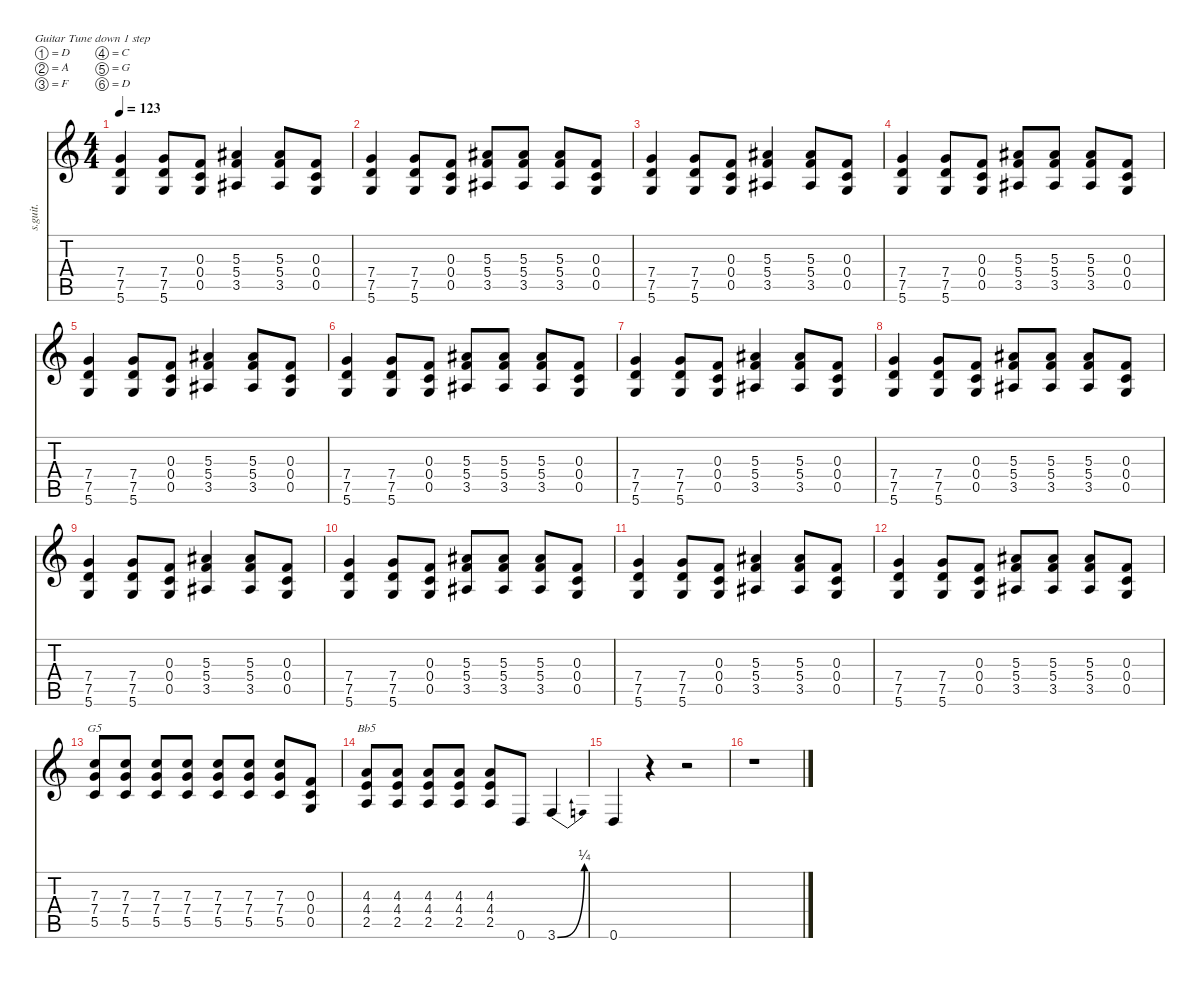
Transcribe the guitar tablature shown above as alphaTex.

\defaultSystemsLayout 4
\hideDynamics
\bracketExtendMode nobrackets
\track ("Kurt Cobain" "s.guit.") {instrument distortionguitar}
\staff {score tabs}
\tuning (D4 A3 F3 C3 G2 D2)
\chord ("G5" 3 1 2 2 0 x) {showdiagram false}
\chord ("Bb5" 3 1 2 2 0 x) {showdiagram false}
\ts (4 4)
\tempo 123
\clef g2
\ks c
(7.4 7.5 5.6).4{lyrics (0 "") lyrics (1 "") lyrics (2 "") lyrics (3 "") lyrics (4 "") dy fff} (7.4 7.5 5.6).8{lyrics (0 "") lyrics (1 "") lyrics (2 "") lyrics (3 "") lyrics (4 "")} (0.3 0.4 0.5).8{lyrics (0 "") lyrics (1 "") lyrics (2 "") lyrics (3 "") lyrics (4 "")} (5.3{acc #} 5.4 3.5{acc #}).4{lyrics (0 "") lyrics (1 "") lyrics (2 "") lyrics (3 "") lyrics (4 "")} (5.3{acc #} 5.4 3.5{acc #}).8{lyrics (0 "") lyrics (1 "") lyrics (2 "") lyrics (3 "") lyrics (4 "")} (0.3 0.4 0.5).8{lyrics (0 "") lyrics (1 "") lyrics (2 "") lyrics (3 "") lyrics (4 "")} |
(7.4 7.5 5.6).4{lyrics (0 "") lyrics (1 "") lyrics (2 "") lyrics (3 "") lyrics (4 "")} (7.4 7.5 5.6).8{lyrics (0 "") lyrics (1 "") lyrics (2 "") lyrics (3 "") lyrics (4 "")} (0.3 0.4 0.5).8{lyrics (0 "") lyrics (1 "") lyrics (2 "") lyrics (3 "") lyrics (4 "")} (5.3{acc #} 5.4 3.5{acc #}).8{lyrics (0 "") lyrics (1 "") lyrics (2 "") lyrics (3 "") lyrics (4 "")} (5.3{acc #} 5.4 3.5{acc #}).8{lyrics (0 "") lyrics (1 "") lyrics (2 "") lyrics (3 "") lyrics (4 "")} (5.3{acc #} 5.4 3.5{acc #}).8{lyrics (0 "") lyrics (1 "") lyrics (2 "") lyrics (3 "") lyrics (4 "")} (0.3 0.4 0.5).8{lyrics (0 "") lyrics (1 "") lyrics (2 "") lyrics (3 "") lyrics (4 "")} |
(7.4 7.5 5.6).4{lyrics (0 "") lyrics (1 "") lyrics (2 "") lyrics (3 "") lyrics (4 "")} (7.4 7.5 5.6).8{lyrics (0 "") lyrics (1 "") lyrics (2 "") lyrics (3 "") lyrics (4 "")} (0.3 0.4 0.5).8{lyrics (0 "") lyrics (1 "") lyrics (2 "") lyrics (3 "") lyrics (4 "")} (5.3{acc #} 5.4 3.5{acc #}).4{lyrics (0 "") lyrics (1 "") lyrics (2 "") lyrics (3 "") lyrics (4 "")} (5.3{acc #} 5.4 3.5{acc #}).8{lyrics (0 "") lyrics (1 "") lyrics (2 "") lyrics (3 "") lyrics (4 "")} (0.3 0.4 0.5).8{lyrics (0 "") lyrics (1 "") lyrics (2 "") lyrics (3 "") lyrics (4 "")} |
(7.4 7.5 5.6).4{lyrics (0 "") lyrics (1 "") lyrics (2 "") lyrics (3 "") lyrics (4 "")} (7.4 7.5 5.6).8{lyrics (0 "") lyrics (1 "") lyrics (2 "") lyrics (3 "") lyrics (4 "")} (0.3 0.4 0.5).8{lyrics (0 "") lyrics (1 "") lyrics (2 "") lyrics (3 "") lyrics (4 "")} (5.3{acc #} 5.4 3.5{acc #}).8{lyrics (0 "") lyrics (1 "") lyrics (2 "") lyrics (3 "") lyrics (4 "")} (5.3{acc #} 5.4 3.5{acc #}).8{lyrics (0 "") lyrics (1 "") lyrics (2 "") lyrics (3 "") lyrics (4 "")} (5.3{acc #} 5.4 3.5{acc #}).8{lyrics (0 "") lyrics (1 "") lyrics (2 "") lyrics (3 "") lyrics (4 "")} (0.3 0.4 0.5).8{lyrics (0 "") lyrics (1 "") lyrics (2 "") lyrics (3 "") lyrics (4 "")} |
(7.4 7.5 5.6).4{lyrics (0 "") lyrics (1 "") lyrics (2 "") lyrics (3 "") lyrics (4 "")} (7.4 7.5 5.6).8{lyrics (0 "") lyrics (1 "") lyrics (2 "") lyrics (3 "") lyrics (4 "")} (0.3 0.4 0.5).8{lyrics (0 "") lyrics (1 "") lyrics (2 "") lyrics (3 "") lyrics (4 "")} (5.3{acc #} 5.4 3.5{acc #}).4{lyrics (0 "") lyrics (1 "") lyrics (2 "") lyrics (3 "") lyrics (4 "")} (5.3{acc #} 5.4 3.5{acc #}).8{lyrics (0 "") lyrics (1 "") lyrics (2 "") lyrics (3 "") lyrics (4 "")} (0.3 0.4 0.5).8{lyrics (0 "") lyrics (1 "") lyrics (2 "") lyrics (3 "") lyrics (4 "")} |
(7.4 7.5 5.6).4{lyrics (0 "") lyrics (1 "") lyrics (2 "") lyrics (3 "") lyrics (4 "")} (7.4 7.5 5.6).8{lyrics (0 "") lyrics (1 "") lyrics (2 "") lyrics (3 "") lyrics (4 "")} (0.3 0.4 0.5).8{lyrics (0 "") lyrics (1 "") lyrics (2 "") lyrics (3 "") lyrics (4 "")} (5.3{acc #} 5.4 3.5{acc #}).8{lyrics (0 "") lyrics (1 "") lyrics (2 "") lyrics (3 "") lyrics (4 "")} (5.3{acc #} 5.4 3.5{acc #}).8{lyrics (0 "") lyrics (1 "") lyrics (2 "") lyrics (3 "") lyrics (4 "")} (5.3{acc #} 5.4 3.5{acc #}).8{lyrics (0 "") lyrics (1 "") lyrics (2 "") lyrics (3 "") lyrics (4 "")} (0.3 0.4 0.5).8{lyrics (0 "") lyrics (1 "") lyrics (2 "") lyrics (3 "") lyrics (4 "")} |
(7.4 7.5 5.6).4{lyrics (0 "") lyrics (1 "") lyrics (2 "") lyrics (3 "") lyrics (4 "")} (7.4 7.5 5.6).8{lyrics (0 "") lyrics (1 "") lyrics (2 "") lyrics (3 "") lyrics (4 "")} (0.3 0.4 0.5).8{lyrics (0 "") lyrics (1 "") lyrics (2 "") lyrics (3 "") lyrics (4 "")} (5.3{acc #} 5.4 3.5{acc #}).4{lyrics (0 "") lyrics (1 "") lyrics (2 "") lyrics (3 "") lyrics (4 "")} (5.3{acc #} 5.4 3.5{acc #}).8{lyrics (0 "") lyrics (1 "") lyrics (2 "") lyrics (3 "") lyrics (4 "")} (0.3 0.4 0.5).8{lyrics (0 "") lyrics (1 "") lyrics (2 "") lyrics (3 "") lyrics (4 "")} |
(7.4 7.5 5.6).4{lyrics (0 "") lyrics (1 "") lyrics (2 "") lyrics (3 "") lyrics (4 "")} (7.4 7.5 5.6).8{lyrics (0 "") lyrics (1 "") lyrics (2 "") lyrics (3 "") lyrics (4 "")} (0.3 0.4 0.5).8{lyrics (0 "") lyrics (1 "") lyrics (2 "") lyrics (3 "") lyrics (4 "")} (5.3{acc #} 5.4 3.5{acc #}).8{lyrics (0 "") lyrics (1 "") lyrics (2 "") lyrics (3 "") lyrics (4 "")} (5.3{acc #} 5.4 3.5{acc #}).8{lyrics (0 "") lyrics (1 "") lyrics (2 "") lyrics (3 "") lyrics (4 "")} (5.3{acc #} 5.4 3.5{acc #}).8{lyrics (0 "") lyrics (1 "") lyrics (2 "") lyrics (3 "") lyrics (4 "")} (0.3 0.4 0.5).8{lyrics (0 "") lyrics (1 "") lyrics (2 "") lyrics (3 "") lyrics (4 "")} |
(7.4 7.5 5.6).4{lyrics (0 "") lyrics (1 "") lyrics (2 "") lyrics (3 "") lyrics (4 "")} (7.4 7.5 5.6).8{lyrics (0 "") lyrics (1 "") lyrics (2 "") lyrics (3 "") lyrics (4 "")} (0.3 0.4 0.5).8{lyrics (0 "") lyrics (1 "") lyrics (2 "") lyrics (3 "") lyrics (4 "")} (5.3{acc #} 5.4 3.5{acc #}).4{lyrics (0 "") lyrics (1 "") lyrics (2 "") lyrics (3 "") lyrics (4 "")} (5.3{acc #} 5.4 3.5{acc #}).8{lyrics (0 "") lyrics (1 "") lyrics (2 "") lyrics (3 "") lyrics (4 "")} (0.3 0.4 0.5).8{lyrics (0 "") lyrics (1 "") lyrics (2 "") lyrics (3 "") lyrics (4 "")} |
(7.4 7.5 5.6).4{lyrics (0 "") lyrics (1 "") lyrics (2 "") lyrics (3 "") lyrics (4 "")} (7.4 7.5 5.6).8{lyrics (0 "") lyrics (1 "") lyrics (2 "") lyrics (3 "") lyrics (4 "")} (0.3 0.4 0.5).8{lyrics (0 "") lyrics (1 "") lyrics (2 "") lyrics (3 "") lyrics (4 "")} (5.3{acc #} 5.4 3.5{acc #}).8{lyrics (0 "") lyrics (1 "") lyrics (2 "") lyrics (3 "") lyrics (4 "")} (5.3{acc #} 5.4 3.5{acc #}).8{lyrics (0 "") lyrics (1 "") lyrics (2 "") lyrics (3 "") lyrics (4 "")} (5.3{acc #} 5.4 3.5{acc #}).8{lyrics (0 "") lyrics (1 "") lyrics (2 "") lyrics (3 "") lyrics (4 "")} (0.3 0.4 0.5).8{lyrics (0 "") lyrics (1 "") lyrics (2 "") lyrics (3 "") lyrics (4 "")} |
(7.4 7.5 5.6).4{lyrics (0 "") lyrics (1 "") lyrics (2 "") lyrics (3 "") lyrics (4 "")} (7.4 7.5 5.6).8{lyrics (0 "") lyrics (1 "") lyrics (2 "") lyrics (3 "") lyrics (4 "")} (0.3 0.4 0.5).8{lyrics (0 "") lyrics (1 "") lyrics (2 "") lyrics (3 "") lyrics (4 "")} (5.3{acc #} 5.4 3.5{acc #}).4{lyrics (0 "") lyrics (1 "") lyrics (2 "") lyrics (3 "") lyrics (4 "")} (5.3{acc #} 5.4 3.5{acc #}).8{lyrics (0 "") lyrics (1 "") lyrics (2 "") lyrics (3 "") lyrics (4 "")} (0.3 0.4 0.5).8{lyrics (0 "") lyrics (1 "") lyrics (2 "") lyrics (3 "") lyrics (4 "")} |
(7.4 7.5 5.6).4{lyrics (0 "") lyrics (1 "") lyrics (2 "") lyrics (3 "") lyrics (4 "")} (7.4 7.5 5.6).8{lyrics (0 "") lyrics (1 "") lyrics (2 "") lyrics (3 "") lyrics (4 "")} (0.3 0.4 0.5).8{lyrics (0 "") lyrics (1 "") lyrics (2 "") lyrics (3 "") lyrics (4 "")} (5.3{acc #} 5.4 3.5{acc #}).8{lyrics (0 "") lyrics (1 "") lyrics (2 "") lyrics (3 "") lyrics (4 "")} (5.3{acc #} 5.4 3.5{acc #}).8{lyrics (0 "") lyrics (1 "") lyrics (2 "") lyrics (3 "") lyrics (4 "")} (5.3{acc #} 5.4 3.5{acc #}).8{lyrics (0 "") lyrics (1 "") lyrics (2 "") lyrics (3 "") lyrics (4 "")} (0.3 0.4 0.5).8{lyrics (0 "") lyrics (1 "") lyrics (2 "") lyrics (3 "") lyrics (4 "")} |
(7.3 7.4 5.5).8{ch "G5" lyrics (0 "") lyrics (1 "") lyrics (2 "") lyrics (3 "") lyrics (4 "")} (7.3 7.4 5.5).8{lyrics (0 "") lyrics (1 "") lyrics (2 "") lyrics (3 "") lyrics (4 "")} (7.3 7.4 5.5).8{lyrics (0 "") lyrics (1 "") lyrics (2 "") lyrics (3 "") lyrics (4 "")} (7.3 7.4 5.5).8{lyrics (0 "") lyrics (1 "") lyrics (2 "") lyrics (3 "") lyrics (4 "")} (7.3 7.4 5.5).8{lyrics (0 "") lyrics (1 "") lyrics (2 "") lyrics (3 "") lyrics (4 "")} (7.3 7.4 5.5).8{lyrics (0 "") lyrics (1 "") lyrics (2 "") lyrics (3 "") lyrics (4 "")} (7.3 7.4 5.5).8{lyrics (0 "") lyrics (1 "") lyrics (2 "") lyrics (3 "") lyrics (4 "")} (0.3 0.4 0.5).8{lyrics (0 "") lyrics (1 "") lyrics (2 "") lyrics (3 "") lyrics (4 "")} |
(4.3 4.4 2.5).8{ch "Bb5" lyrics (0 "") lyrics (1 "") lyrics (2 "") lyrics (3 "") lyrics (4 "")} (4.3 4.4 2.5).8{lyrics (0 "") lyrics (1 "") lyrics (2 "") lyrics (3 "") lyrics (4 "")} (4.3 4.4 2.5).8{lyrics (0 "") lyrics (1 "") lyrics (2 "") lyrics (3 "") lyrics (4 "")} (4.3 4.4 2.5).8{lyrics (0 "") lyrics (1 "") lyrics (2 "") lyrics (3 "") lyrics (4 "")} (4.3 4.4 2.5).8{lyrics (0 "") lyrics (1 "") lyrics (2 "") lyrics (3 "") lyrics (4 "")} 0.6.8{lyrics (0 "") lyrics (1 "") lyrics (2 "") lyrics (3 "") lyrics (4 "")} 3.6{be (bend 0 0 60 1)}.4{lyrics (0 "") lyrics (1 "") lyrics (2 "") lyrics (3 "") lyrics (4 "")} |
0.6.4{lyrics (0 "") lyrics (1 "") lyrics (2 "") lyrics (3 "") lyrics (4 "") dy f} r.4 r.2 |
r.1
